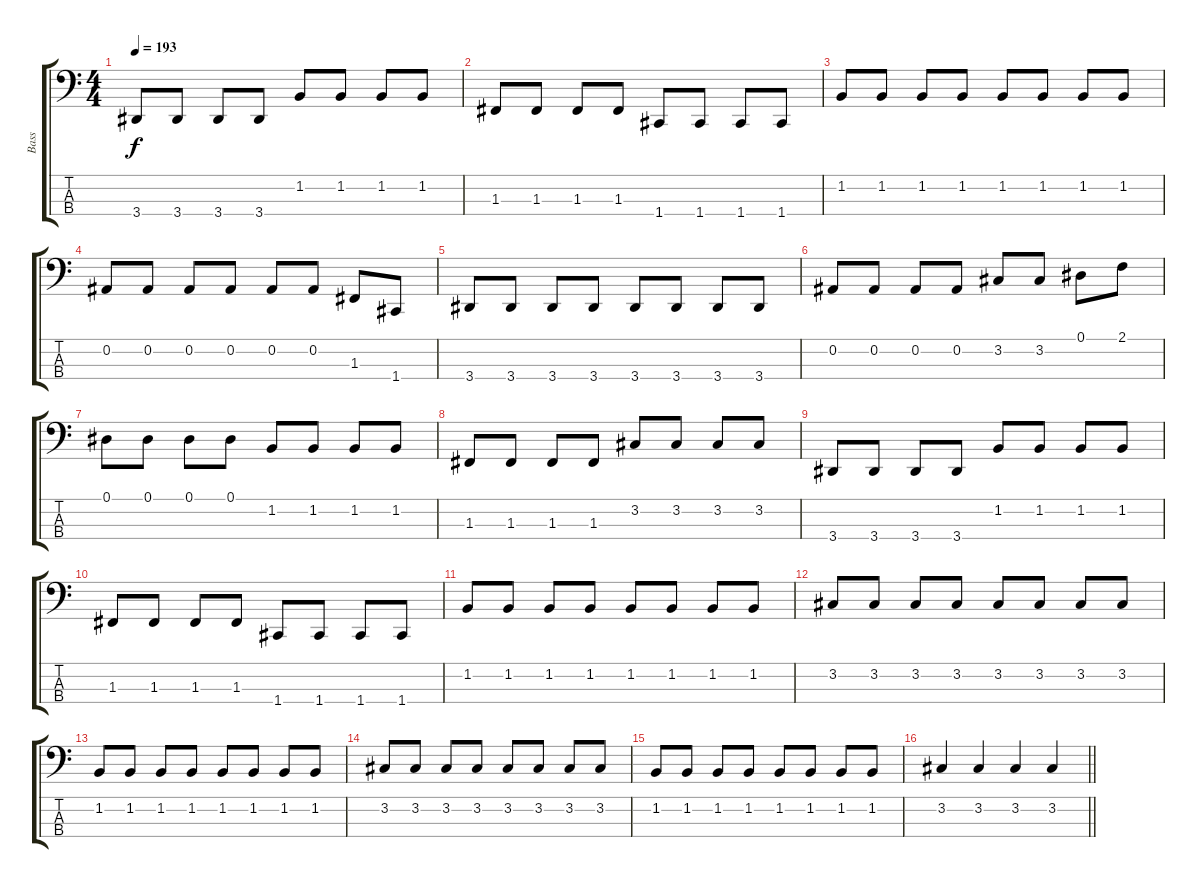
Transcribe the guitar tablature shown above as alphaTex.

\track ("Bass" "Bass") {instrument electricbasspick}
\staff {score tabs}
\tuning (Eb2 Bb1 F1 C1) {hide}
\ts (4 4)
\tempo 193
\clef f4
\ks c
3.4.8{dy f} 3.4.8 3.4.8 3.4.8 1.2.8 1.2.8 1.2.8 1.2.8 |
1.3.8 1.3.8 1.3.8 1.3.8 1.4.8 1.4.8 1.4.8 1.4.8 |
1.2.8 1.2.8 1.2.8 1.2.8 1.2.8 1.2.8 1.2.8 1.2.8 |
0.2.8 0.2.8 0.2.8 0.2.8 0.2.8 0.2.8 1.3.8 1.4.8 |
3.4.8 3.4.8 3.4.8 3.4.8 3.4.8 3.4.8 3.4.8 3.4.8 |
0.2.8 0.2.8 0.2.8 0.2.8 3.2.8 3.2.8 0.1.8 2.1.8 |
0.1.8 0.1.8 0.1.8 0.1.8 1.2.8 1.2.8 1.2.8 1.2.8 |
1.3.8 1.3.8 1.3.8 1.3.8 3.2.8 3.2.8 3.2.8 3.2.8 |
3.4.8 3.4.8 3.4.8 3.4.8 1.2.8 1.2.8 1.2.8 1.2.8 |
1.3.8 1.3.8 1.3.8 1.3.8 1.4.8 1.4.8 1.4.8 1.4.8 |
1.2.8 1.2.8 1.2.8 1.2.8 1.2.8 1.2.8 1.2.8 1.2.8 |
3.2.8 3.2.8 3.2.8 3.2.8 3.2.8 3.2.8 3.2.8 3.2.8 |
1.2.8 1.2.8 1.2.8 1.2.8 1.2.8 1.2.8 1.2.8 1.2.8 |
3.2.8 3.2.8 3.2.8 3.2.8 3.2.8 3.2.8 3.2.8 3.2.8 |
1.2.8 1.2.8 1.2.8 1.2.8 1.2.8 1.2.8 1.2.8 1.2.8 |
\barLineRight lightlight
3.2.4 3.2.4 3.2.4 3.2.4
